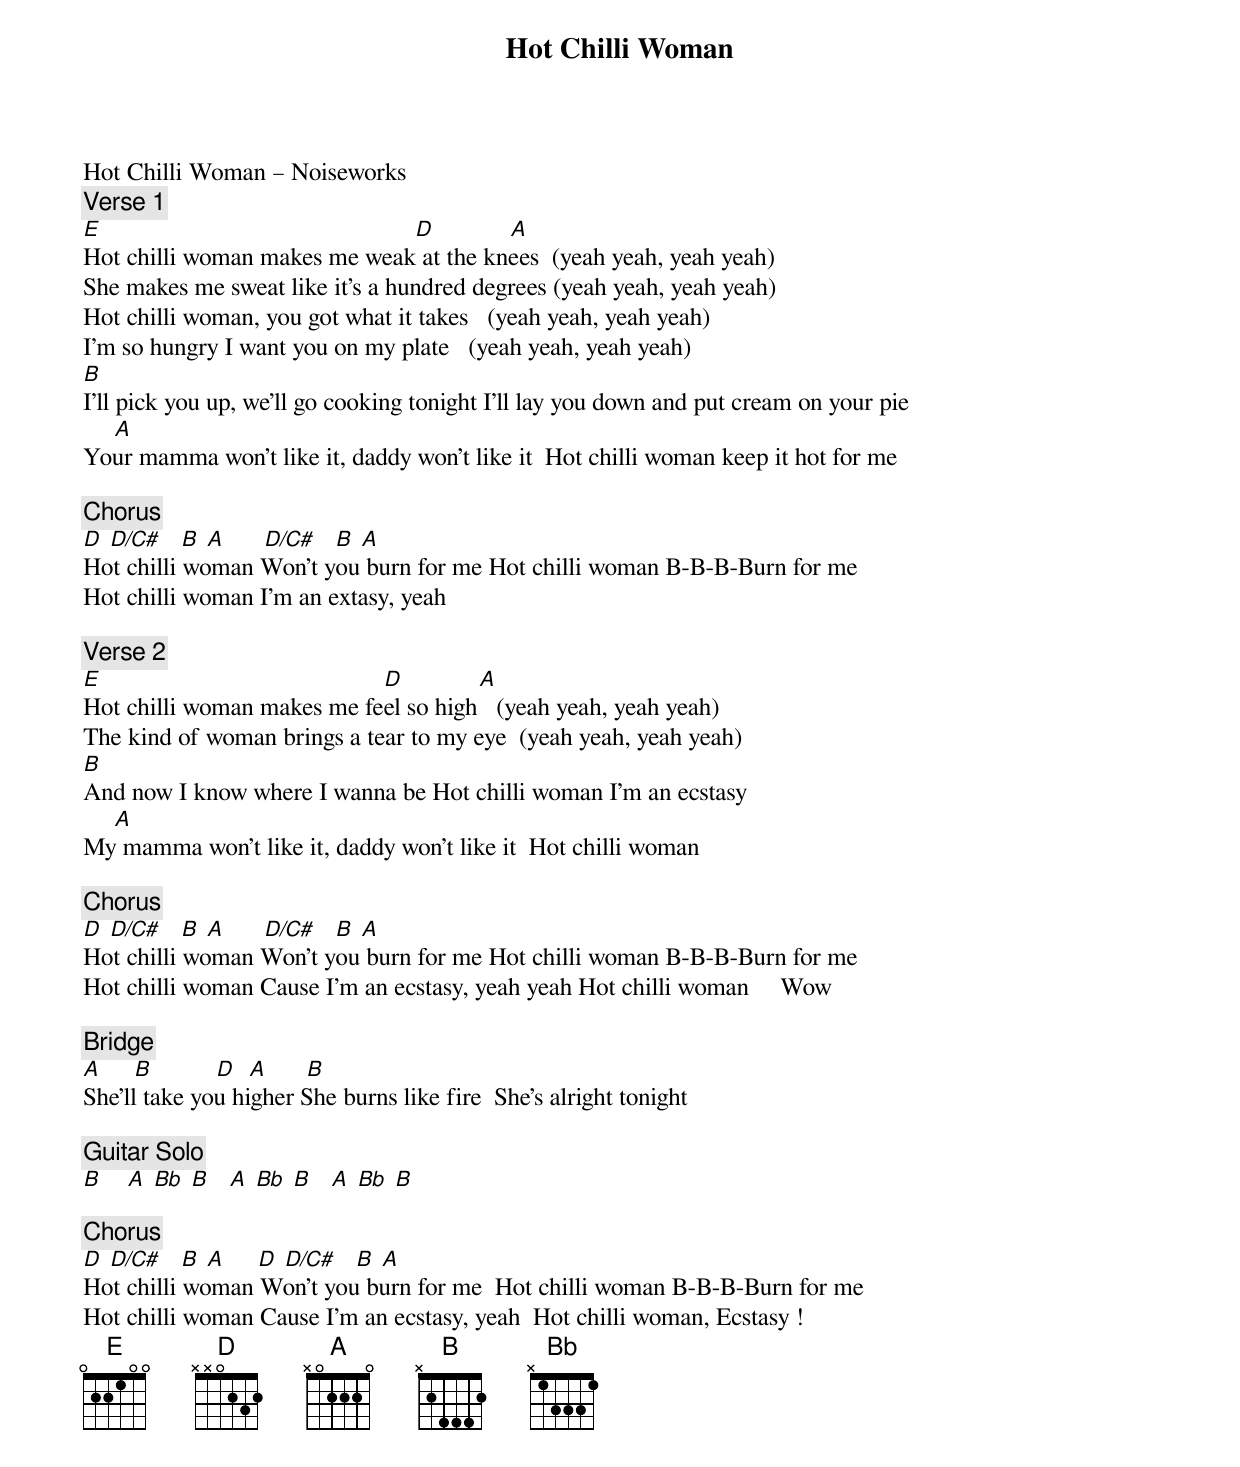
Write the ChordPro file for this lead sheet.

{title: Hot Chilli Woman}
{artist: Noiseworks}
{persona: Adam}
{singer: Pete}
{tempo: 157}
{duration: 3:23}
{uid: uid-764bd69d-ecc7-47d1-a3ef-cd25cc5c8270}
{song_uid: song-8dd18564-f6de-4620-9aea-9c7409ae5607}



Hot Chilli Woman – Noiseworks
{comment: Verse 1}
[E]                                            						[D]          		[A]
Hot chilli woman makes me weak at the knees 	(yeah yeah, yeah yeah)
She makes me sweat like it's a hundred degrees (yeah yeah, yeah yeah)
Hot chilli woman, you got what it takes 		(yeah yeah, yeah yeah)
I'm so hungry I want you on my plate 		(yeah yeah, yeah yeah)
[B]
I'll pick you up, we'll go cooking tonight	I'll lay you down and put cream on your pie
     [A]
Your mamma won't like it, daddy won't like it 	Hot chilli woman keep it hot for me

{comment: Chorus}
[D]	[D/C#]	  [B]	[A]						[D/C#]	  [B]	[A]
Hot chilli woman Won't you burn for me	Hot chilli woman	B-B-B-Burn for me
Hot chilli woman	I'm an extasy, yeah

{comment: Verse 2}
[E]                                       						[D]          		[A]
Hot chilli woman makes me feel so high 		(yeah yeah, yeah yeah)
The kind of woman brings a tear to my eye 	(yeah yeah, yeah yeah)
[B]
And now I know where I wanna be	Hot chilli woman I'm an ecstasy
     [A]
My mamma won't like it, daddy won't like it		Hot chilli woman

{comment: Chorus}
[D]	[D/C#]	  [B]	[A]						[D/C#]	  [B]	[A]
Hot chilli woman Won't you burn for me	Hot chilli woman	B-B-B-Burn for me
Hot chilli woman	Cause I'm an ecstasy, yeah yeah	Hot chilli woman     Wow

{comment: Bridge}
[A] 				[B]	      			[D] 	[A]     	[B]
She'll take you higher	She burns like fire		She's alright tonight

{comment: Guitar Solo}
[B]    [A] [Bb] [B]   [A] [Bb] [B]   [A] [Bb] [B]

{comment: Chorus}
[D]	[D/C#]	  [B]	[A]					[D]	[D/C#]	  [B]	[A]
Hot chilli woman Won't you burn for me		Hot chilli woman	B-B-B-Burn for me
Hot chilli woman	Cause I'm an ecstasy, yeah 	Hot chilli woman, Ecstasy !
